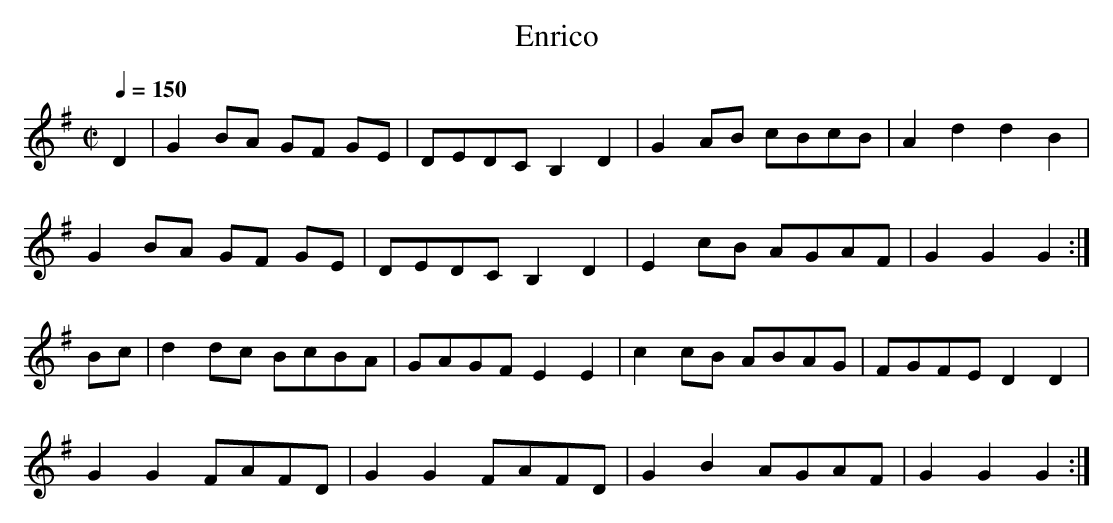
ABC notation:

X:1
T:Enrico
M:C|
L:1/8
Q:1/4=150
K:Gmaj clef=treble
D2 | G2 BA GF GE | DEDC B,2 D2 | G2 AB cBcB |\
A2 d2 d2 B2 |
G2 BA GF GE | DEDC B,2 D2 | E2 cB AGAF | G2 G2 G2 :|
Bc | d2 dc BcBA | GAGF E2 E2 | c2 cB ABAG |\
FGFE D2 D2 |
G2 G2 FAFD | G2 G2 FAFD | G2 B2 AGAF | G2 G2 G2 :|
